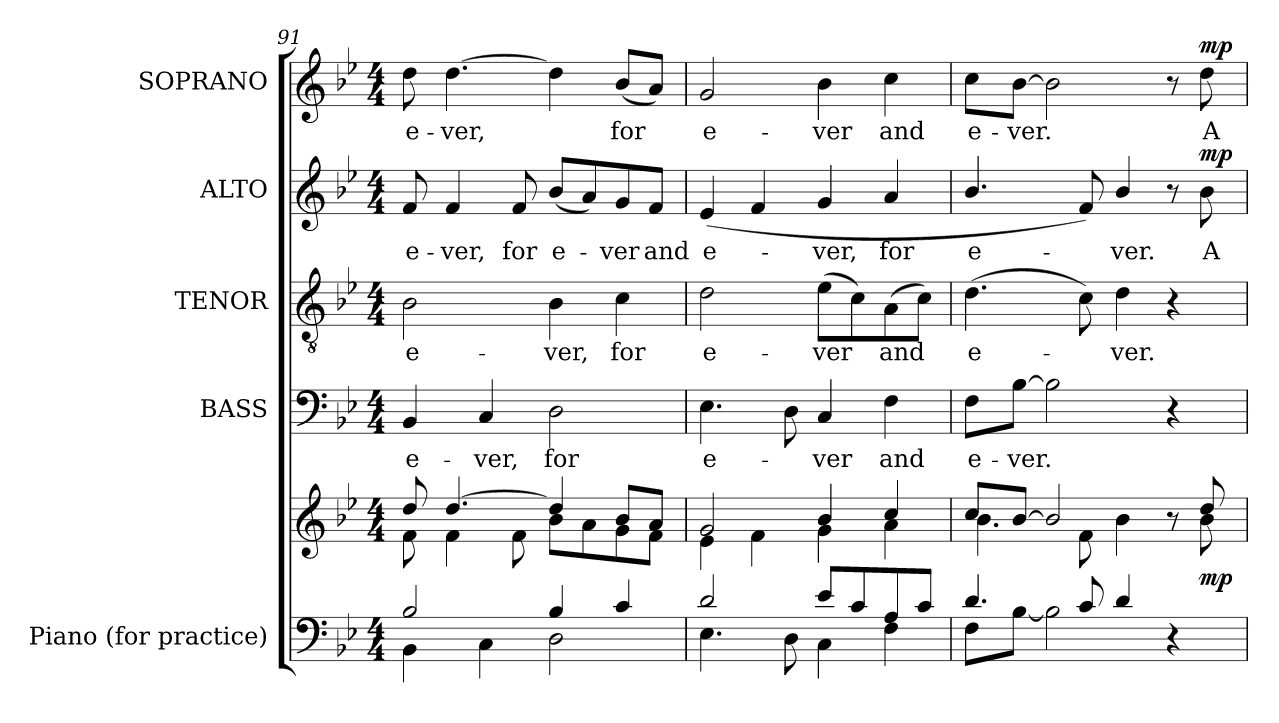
**kern	**kern	**dynam	**kern	**text	**kern	**text	**kern	**text	**dynam	**kern	**text	**dynam
*part5	*part5	*part5	*part4	*part4	*part3	*part3	*part2	*part2	*part2	*part1	*part1	*part1
*staff6	*staff5	*staff5/6	*staff4	*staff4	*staff3	*staff3	*staff2	*staff2	*staff2	*staff1	*staff1	*staff1
*I"Piano      (for practice)	*	*	*I"BASS	*	*I"TENOR	*	*I"ALTO	*	*	*I"SOPRANO	*	*
*I'Pno.	*	*	*I'B.	*	*I'T.	*	*I'A.	*	*	*I'S.	*	*
*clefF4	*clefG2	*	*clefF4	*	*clefGv2	*	*clefG2	*	*	*clefG2	*	*
*	*	*	*	*	*ITrd7c12	*	*	*	*	*	*	*
*k[b-e-]	*k[b-e-]	*	*k[b-e-]	*	*k[b-e-]	*	*k[b-e-]	*	*	*k[b-e-]	*	*
*B-:	*B-:	*	*B-:	*	*B-:	*	*B-:	*	*	*B-:	*	*
*M4/4	*M4/4	*	*M4/4	*	*M4/4	*	*M4/4	*	*	*M4/4	*	*
=91	=91	=91	=91	=91	=91	=91	=91	=91	=91	=91	=91	=91
*^	*^	*	*	*	*	*	*	*	*	*	*	*
!	!	!	!	!	!	!LO:LY:b:color=#000000	!	!	!	!	!	!	!	!
!	!	!	!	!	!	!	!	!LO:LY:b:color=#000000	!	!	!	!	!	!
!	!	!	!	!	!	!	!	!	!	!LO:LY:b:color=#000000	!	!	!	!
!	!	!	!	!	!	!	!	!	!	!	!	!	!LO:LY:b:color=#000000	!
2B-i/	4BB-i\	8ddi/	8fi\	.	4BB-i/	e-	2BB-i\	e-	8fi/	e-	.	8ddi\	e-	.
!	!	!	!	!	!	!	!	!	!	!LO:LY:b:color=#000000	!	!	!	!
!	!	!	!	!	!	!	!	!	!	!	!	!	!LO:LY:b:color=#000000	!
.	.	[4.ddi/	4fi\	.	.	.	.	.	4fi/	-ver,	.	[4.ddi\	-ver,	.
!	!	!	!	!	!	!LO:LY:b:color=#000000	!	!	!	!	!	!	!	!
.	4Ci\	.	.	.	4Ci/	-ver,	.	.	.	.	.	.	.	.
!	!	!	!	!	!	!	!	!	!	!LO:LY:b:color=#000000	!	!	!	!
.	.	.	8fi\	.	.	.	.	.	8fi/	for	.	.	.	.
!	!	!	!	!	!	!LO:LY:b:color=#000000	!	!	!	!	!	!	!	!
!	!	!	!	!	!	!	!	!LO:LY:b:color=#000000	!	!	!	!	!	!
!	!	!	!	!	!	!	!	!	!	!LO:LY:b:color=#000000	!	!	!	!
4B-i/	2Di\	4ddi/]	8b-i\L	.	2Di\	for	4BB-i\	-ver,	(8b-i/L	e-	.	4ddi\]	.	.
.	.	.	8ai\	.	.	.	.	.	8ai/)	.	.	.	.	.
!	!	!	!	!	!	!	!	!LO:LY:b:color=#000000	!	!	!	!	!	!
!	!	!	!	!	!	!	!	!	!	!LO:LY:b:color=#000000	!	!	!	!
!	!	!	!	!	!	!	!	!	!	!	!	!	!LO:LY:b:color=#000000	!
4ci/	.	8b-i/L	8gi\	.	.	.	4Ci\	for	8gi/	-ver	.	(8b-i/L	for	.
!	!	!	!	!	!	!	!	!	!	!LO:LY:b:color=#000000	!	!	!	!
.	.	8ai/J	8fi\J	.	.	.	.	.	8fi/J	and	.	8ai/J)	.	.
=92	=92	=92	=92	=92	=92	=92	=92	=92	=92	=92	=92	=92	=92	=92
!	!	!	!	!	!	!LO:LY:b:color=#000000	!	!	!	!	!	!	!	!
!	!	!	!	!	!	!	!	!LO:LY:b:color=#000000	!	!	!	!	!	!
!	!	!	!	!	!	!	!	!	!	!LO:LY:b:color=#000000	!	!	!	!
!	!	!	!	!	!	!	!	!	!	!	!	!	!LO:LY:b:color=#000000	!
2di/	4.E-i\	2gi/	4e-i\	.	4.E-i\	e-	2Di\	e-	(4e-i/	e-	.	2gi/	e-	.
.	.	.	4fi\	.	.	.	.	.	4fi/	.	.	.	.	.
.	8Di\	.	.	.	8Di\	.	.	.	.	.	.	.	.	.
!	!	!	!	!	!	!LO:LY:b:color=#000000	!	!	!	!	!	!	!	!
!	!	!	!	!	!	!	!	!LO:LY:b:color=#000000	!	!	!	!	!	!
!	!	!	!	!	!	!	!	!	!	!LO:LY:b:color=#000000	!	!	!	!
!	!	!	!	!	!	!	!	!	!	!	!	!	!LO:LY:b:color=#000000	!
8e-i/L	4Ci\	4b-i/	4gi\	.	4Ci/	-ver	(8E-i\L	-ver	4gi/	-ver,	.	4b-i\	-ver	.
8ci/	.	.	.	.	.	.	8Ci\)	.	.	.	.	.	.	.
!	!	!	!	!	!	!LO:LY:b:color=#000000	!	!	!	!	!	!	!	!
!	!	!	!	!	!	!	!	!LO:LY:b:color=#000000	!	!	!	!	!	!
!	!	!	!	!	!	!	!	!	!	!LO:LY:b:color=#000000	!	!	!	!
!	!	!	!	!	!	!	!	!	!	!	!	!	!LO:LY:b:color=#000000	!
8Ai/	4Fi\	4cci/	4ai\	.	4Fi\	and	(8AAi\	and	4ai/	for	.	4cci\	and	.
8ci/J	.	.	.	.	.	.	8Ci\J)	.	.	.	.	.	.	.
=93	=93	=93	=93	=93	=93	=93	=93	=93	=93	=93	=93	=93	=93	=93
!	!	!	!	!	!	!LO:LY:b:color=#000000	!	!	!	!	!	!	!	!
!	!	!	!	!	!	!	!	!LO:LY:b:color=#000000	!	!	!	!	!	!
!	!	!	!	!	!	!	!	!	!	!LO:LY:b:color=#000000	!	!	!	!
!	!	!	!	!	!	!	!	!	!	!	!	!	!LO:LY:b:color=#000000	!
4.di/	8Fi\L	8cci/L	4.b-i\	.	8Fi\L	e-	(4.Di\	e-	4.b-i/	e-	.	8cci\L	e-	.
!	!	!	!	!	!	!LO:LY:b:color=#000000	!	!	!	!	!	!	!	!
!	!	!	!	!	!	!	!	!	!	!	!	!	!LO:LY:b:color=#000000	!
.	[8B-i\J	[8b-i/J	.	.	[8B-i\J	-ver.	.	.	.	.	.	[8b-i\J	-ver.	.
.	2B-i\]	2b-i/]	.	.	2B-i\]	.	.	.	.	.	.	2b-i\]	.	.
8ci/	.	.	8fi\	.	.	.	8Ci\)	.	8fi/)	.	.	.	.	.
!	!	!	!	!	!	!	!	!LO:LY:b:color=#000000	!	!	!	!	!	!
!	!	!	!	!	!	!	!	!	!	!LO:LY:b:color=#000000	!	!	!	!
4di/	.	.	4b-i\	.	.	.	4Di\	-ver.	4b-i/	-ver.	.	.	.	.
4r	4ryy	8r	8ryy	.	4r	.	4r	.	8r	.	.	8r	.	.
!	!	!	!	!	!	!	!	!	!	!LO:LY:b:color=#000000	!	!	!	!
!	!	!	!	!	!	!	!	!	!	!	!	!	!LO:LY:b:color=#000000	!
.	.	8ddi/	8b-i\	mp	.	.	.	.	8b-i\	A-	mp	8ddi\	A-	mp
*v	*v	*	*	*	*	*	*	*	*	*	*	*	*	*
*	*v	*v	*	*	*	*	*	*	*	*	*	*	*
=	=	=	=	=	=	=	=	=	=	=	=	=
*-	*-	*-	*-	*-	*-	*-	*-	*-	*-	*-	*-	*-
